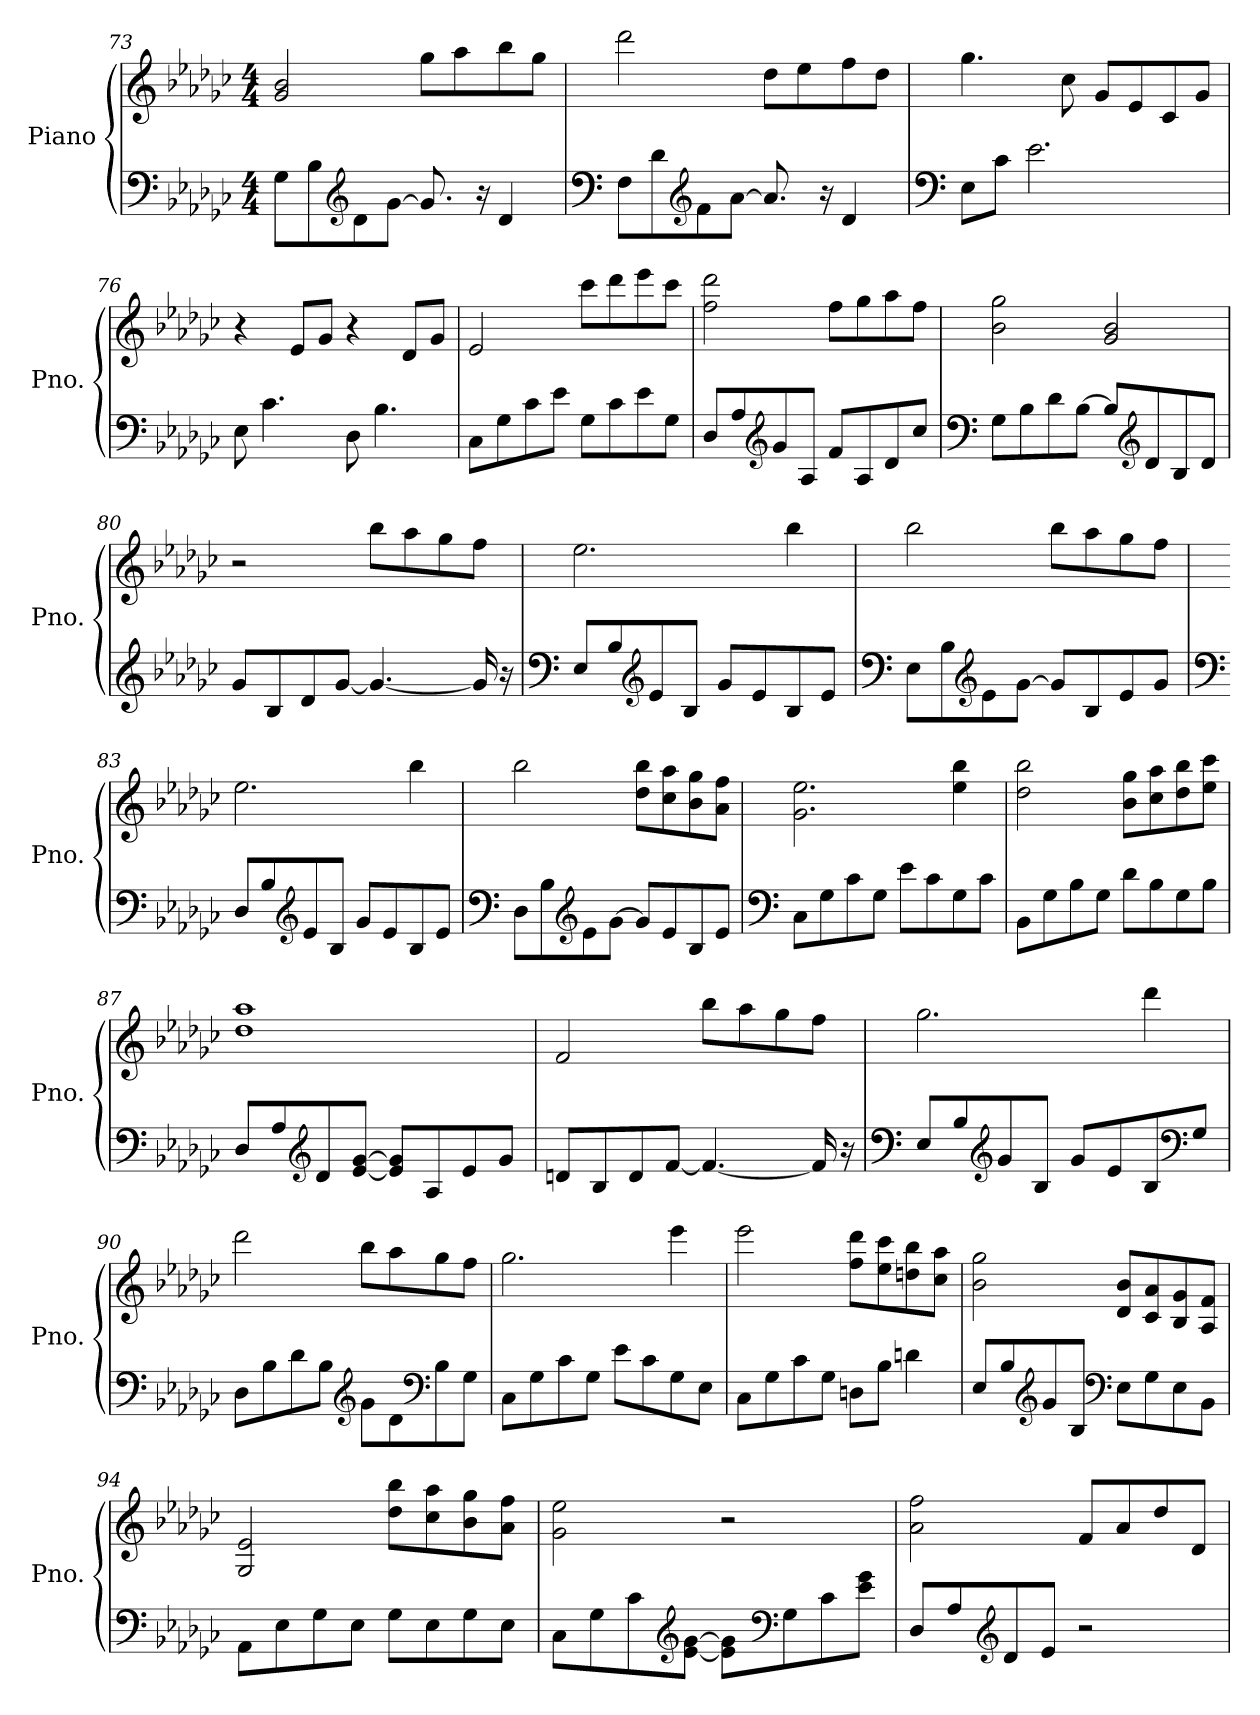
**kern	**kern
*part2	*part1
*staff2	*staff1
*I"Piano	*I"Piano
*I'Pno.	*I'Pno.
*clefF4	*clefG2
*k[b-e-a-d-g-c-]	*k[b-e-a-d-g-c-]
*M4/4	*M4/4
=73	=73
8G-\L	2g-/ 2b-/
8B-\	.
*clefG2	*
8d-\	.
[8g-\J	.
8.g-/]	8gg-\L
.	8aa-\
16r	.
4d-/	8bb-\
.	8gg-\J
!!LO:LB:g=z
=74	=74
*clefF4	*
8F\L	2ddd-\
8d-\	.
*clefG2	*
8f\	.
[8a-\J	.
8.a-/]	8dd-\L
.	8ee-\
16r	.
4d-/	8ff\
.	8dd-\J
=75	=75
*clefF4	*
8E-\L	4.gg-\
8c-\J	.
2.e-\	.
.	8cc-\
.	8g-/L
.	8e-/
.	8c-/
.	8g-/J
=76	=76
8E-\	4r
4.c-\	.
.	8e-/L
.	8g-/J
8D-\	4r
4.B-\	.
.	8d-/L
.	8g-/J
=77	=77
8C-\L	2e-/
8G-\	.
8c-\	.
8e-\J	.
8G-\L	8ccc-\L
8c-\	8ddd-\
8e-\	8eee-\
8G-\J	8ccc-\J
!!LO:LB:g=z
=78	=78
8D-/L	2ff\ 2ddd-\
8A-/	.
*clefG2	*
8g-/	.
8A-/J	.
8f/L	8ff\L
8A-/	8gg-\
8d-/	8aa-\
8cc-/J	8ff\J
=79	=79
*clefF4	*
8G-\L	2b-\ 2gg-\
8B-\	.
8d-\	.
[8B-\J	.
8B-/L]	2g-/ 2b-/
*clefG2	*
8d-/	.
8B-/	.
8d-/J	.
=80	=80
8g-/L	2r
8B-/	.
8d-/	.
[8g-/J	.
4.g-/_	8bb-\L
.	8aa-\
.	8gg-\
16g-/]	8ff\J
16r	.
!!LO:LB:g=z
=81	=81
*clefF4	*
8E-/L	2.ee-\
8B-/	.
*clefG2	*
8e-/	.
8B-/J	.
8g-/L	.
8e-/	.
8B-/	4bb-\
8e-/J	.
=82	=82
*clefF4	*
8E-\L	2bb-\
8B-\	.
*clefG2	*
8e-\	.
[8g-\J	.
8g-/L]	8bb-\L
8B-/	8aa-\
8e-/	8gg-\
8g-/J	8ff\J
=83	=83
*clefF4	*
8D-/L	2.ee-\
8B-/	.
*clefG2	*
8e-/	.
8B-/J	.
8g-/L	.
8e-/	.
8B-/	4bb-\
8e-/J	.
!!LO:LB:g=z
=84	=84
*clefF4	*
8D-\L	2bb-\
8B-\	.
*clefG2	*
8e-\	.
[8g-\J	.
8g-/L]	8dd-\ 8bb-\L
8e-/	8cc-\ 8aa-\
8B-/	8b-\ 8gg-\
8e-/J	8a-\ 8ff\J
=85	=85
*clefF4	*
8C-\L	2.g-\ 2.ee-\
8G-\	.
8c-\	.
8G-\J	.
8e-\L	.
8c-\	.
8G-\	4ee-\ 4bb-\
8c-\J	.
=86	=86
8BB-\L	2dd-\ 2bb-\
8G-\	.
8B-\	.
8G-\J	.
8d-\L	8b-\ 8gg-\L
8B-\	8cc-\ 8aa-\
8G-\	8dd-\ 8bb-\
8B-\J	8ee-\ 8ccc-\J
=87	=87
8D-/L	1dd- 1aa-
8A-/	.
*clefG2	*
8d-/	.
[8e-/ [8g-/J	.
8e-/] 8g-/]L	.
8A-/	.
8e-/	.
8g-/J	.
!!LO:PB:g=z
=88	=88
8dn/L	2f/
8B-/	.
8d/	.
[8f/J	.
4.f/_	8bb-\L
.	8aa-\
.	8gg-\
16f/]	8ff\J
16r	.
=89	=89
*clefF4	*
8E-/L	2.gg-\
8B-/	.
*clefG2	*
8g-/	.
8B-/J	.
8g-/L	.
8e-/	.
8B-/	4ddd-\
*clefF4	*
8G-/J	.
=90	=90
8D-\L	2ddd-\
8B-\	.
8d-\	.
8B-\J	.
*clefG2	*
8g-\L	8bb-\L
8d-\	8aa-\
*clefF4	*
8B-\	8gg-\
8G-\J	8ff\J
!!LO:LB:g=z
=91	=91
8C-\L	2.gg-\
8G-\	.
8c-\	.
8G-\J	.
8e-\L	.
8c-\	.
8G-\	4eee-\
8E-\J	.
=92	=92
8C-\L	2eee-\
8G-\	.
8c-\	.
8G-\J	.
8Dn\L	8ff\ 8ddd-\L
8B-\J	8ee-\ 8ccc-\
4dn\	8ddn\ 8bb-\
.	8cc-\ 8aa-\J
=93	=93
8E-/L	2b-\ 2gg-\
8B-/	.
*clefG2	*
8g-/	.
8B-/J	.
*clefF4	*
8E-\L	8d-/ 8b-/L
8G-\	8c-/ 8a-/
8E-\	8B-/ 8g-/
8BB-\J	8A-/ 8f/J
=94	=94
8AA-\L	2G-/ 2e-/
8E-\	.
8G-\	.
8E-\J	.
8G-\L	8dd-\ 8bb-\L
8E-\	8cc-\ 8aa-\
8G-\	8b-\ 8gg-\
8E-\J	8a-\ 8ff\J
!!LO:LB:g=z
=95	=95
8C-\L	2g-\ 2ee-\
8G-\	.
8c-\	.
*clefG2	*
[8e-\ [8g-\J	.
8e-\] 8g-\]L	2r
*clefF4	*
8G-\	.
8c-\	.
8e-\ 8g-\J	.
=96	=96
8D-/L	2a-\ 2ff\
8A-/	.
*clefG2	*
8d-/	.
8e-/J	.
2r	8f/L
.	8a-/
.	8dd-/
.	8d-/J
=	=
*-	*-
